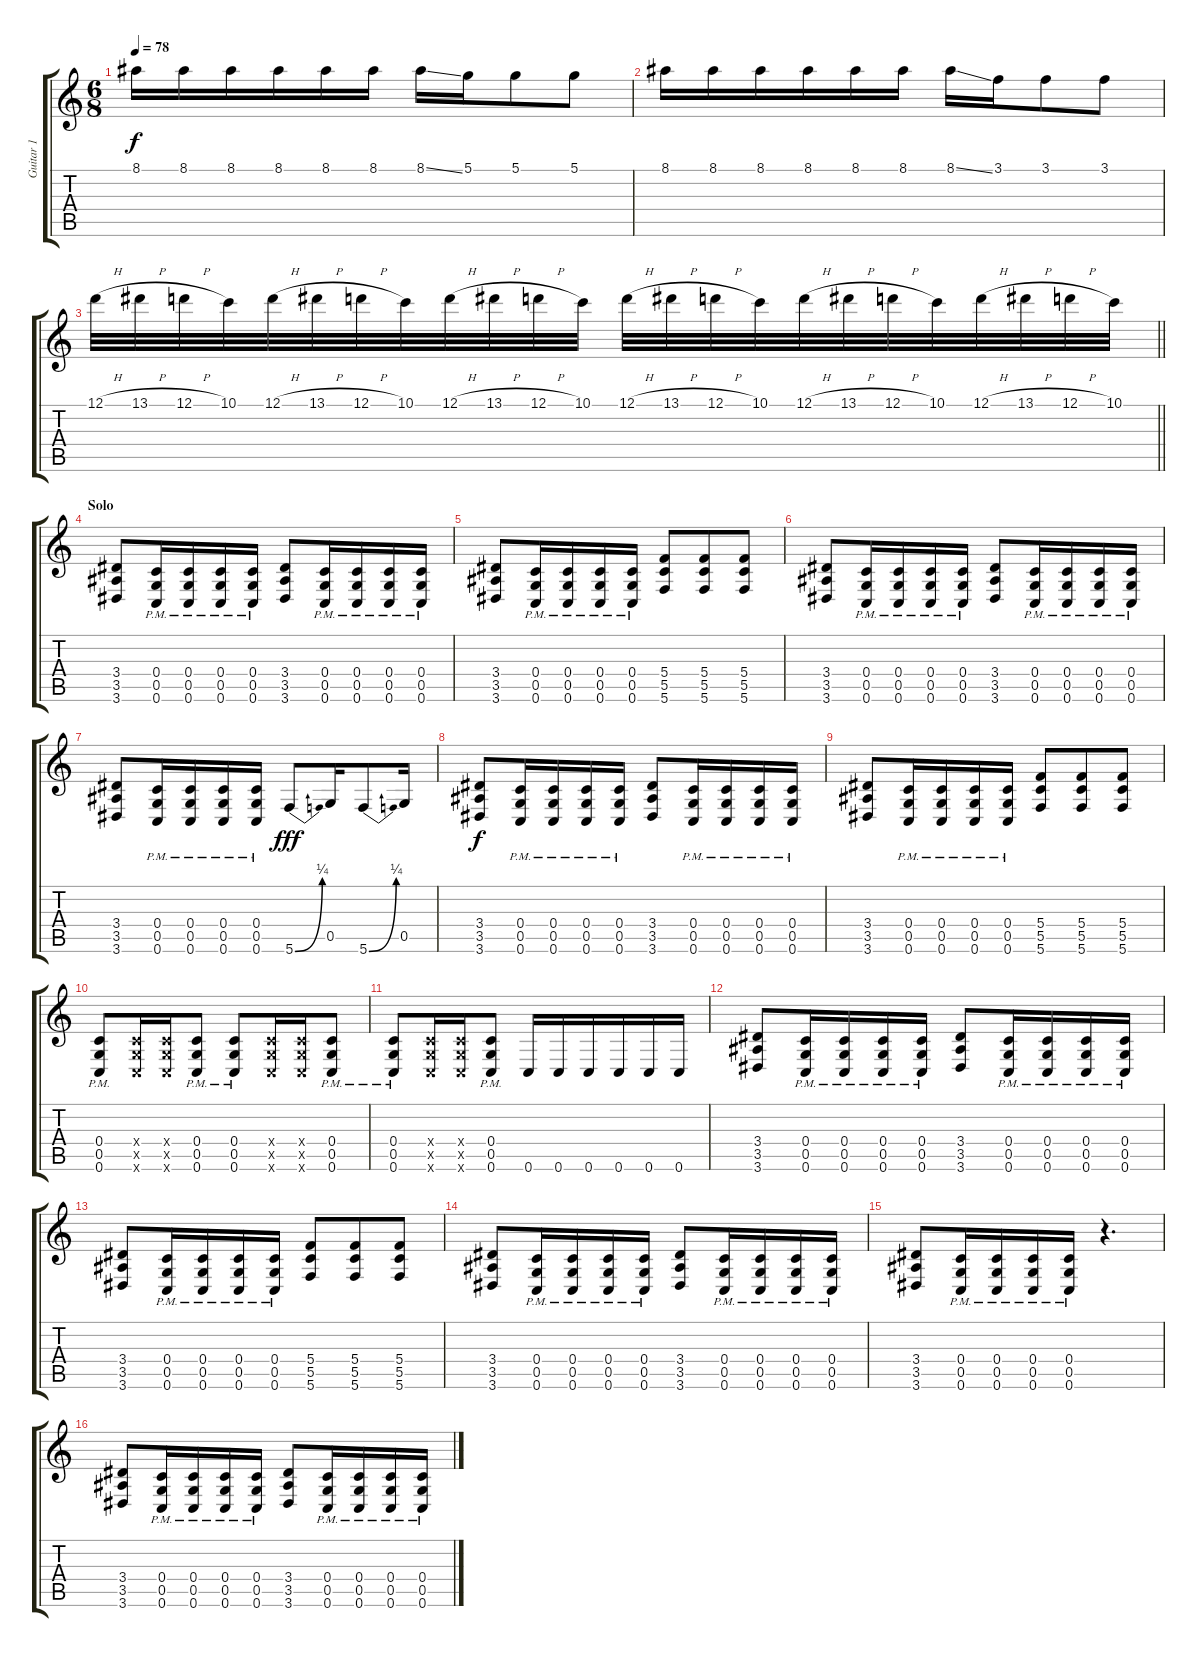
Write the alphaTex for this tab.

\track ("Guitar 1" "Guitar 1") {instrument distortionguitar}
\staff {score tabs}
\tuning (D4 A3 F3 C3 G2 C2) {hide}
\ts (6 8)
\tempo 78
\clef g2
\ks c
8.1.16{dy f} 8.1.16 8.1.16 8.1.16 8.1.16 8.1.16 8.1{ss}.16 5.1.16 5.1.8 5.1.8 |
8.1.16 8.1.16 8.1.16 8.1.16 8.1.16 8.1.16 8.1{ss}.16 3.1.16 3.1.8 3.1.8 |
\barLineRight lightlight
12.1{h}.32 13.1{h}.32 12.1{h}.32 10.1.32 12.1{h}.32 13.1{h}.32 12.1{h}.32 10.1.32 12.1{h}.32 13.1{h}.32 12.1{h}.32 10.1.32 12.1{h}.32 13.1{h}.32 12.1{h}.32 10.1.32 12.1{h}.32 13.1{h}.32 12.1{h}.32 10.1.32 12.1{h}.32 13.1{h}.32 12.1{h}.32 10.1.32 |
\section ("" "Solo")
(3.4 3.5 3.6).8 (0.4{pm} 0.5{pm} 0.6{pm}).16 (0.4{pm} 0.5{pm} 0.6{pm}).16 (0.4{pm} 0.5{pm} 0.6{pm}).16 (0.4{pm} 0.5{pm} 0.6{pm}).16 (3.4 3.5 3.6).8 (0.4{pm} 0.5{pm} 0.6{pm}).16 (0.4{pm} 0.5{pm} 0.6{pm}).16 (0.4{pm} 0.5{pm} 0.6{pm}).16 (0.4{pm} 0.5{pm} 0.6{pm}).16 |
(3.4 3.5 3.6).8 (0.4{pm} 0.5{pm} 0.6{pm}).16 (0.4{pm} 0.5{pm} 0.6{pm}).16 (0.4{pm} 0.5{pm} 0.6{pm}).16 (0.4{pm} 0.5{pm} 0.6{pm}).16 (5.4 5.5 5.6).8 (5.4 5.5 5.6).8 (5.4 5.5 5.6).8 |
(3.4 3.5 3.6).8 (0.4{pm} 0.5{pm} 0.6{pm}).16 (0.4{pm} 0.5{pm} 0.6{pm}).16 (0.4{pm} 0.5{pm} 0.6{pm}).16 (0.4{pm} 0.5{pm} 0.6{pm}).16 (3.4 3.5 3.6).8 (0.4{pm} 0.5{pm} 0.6{pm}).16 (0.4{pm} 0.5{pm} 0.6{pm}).16 (0.4{pm} 0.5{pm} 0.6{pm}).16 (0.4{pm} 0.5{pm} 0.6{pm}).16 |
(3.4 3.5 3.6).8 (0.4{pm} 0.5{pm} 0.6{pm}).16 (0.4{pm} 0.5{pm} 0.6{pm}).16 (0.4{pm} 0.5{pm} 0.6{pm}).16 (0.4{pm} 0.5{pm} 0.6{pm}).16 5.6{be (bend 0 0 60 1)}.8{dy fff} 0.5.16 5.6{be (bend 0 0 60 1)}.8 0.5.16 |
(3.4 3.5 3.6).8{dy f} (0.4{pm} 0.5{pm} 0.6{pm}).16 (0.4{pm} 0.5{pm} 0.6{pm}).16 (0.4{pm} 0.5{pm} 0.6{pm}).16 (0.4{pm} 0.5{pm} 0.6{pm}).16 (3.4 3.5 3.6).8 (0.4{pm} 0.5{pm} 0.6{pm}).16 (0.4{pm} 0.5{pm} 0.6{pm}).16 (0.4{pm} 0.5{pm} 0.6{pm}).16 (0.4{pm} 0.5{pm} 0.6{pm}).16 |
(3.4 3.5 3.6).8 (0.4{pm} 0.5{pm} 0.6{pm}).16 (0.4{pm} 0.5{pm} 0.6{pm}).16 (0.4{pm} 0.5{pm} 0.6{pm}).16 (0.4{pm} 0.5{pm} 0.6{pm}).16 (5.4 5.5 5.6).8 (5.4 5.5 5.6).8 (5.4 5.5 5.6).8 |
(0.4{pm} 0.5{pm} 0.6{pm}).8 (0.4{x} 0.5{x} 0.6{x}).16 (0.4{x} 0.5{x} 0.6{x}).16 (0.4{pm} 0.5{pm} 0.6{pm}).8 (0.4{pm} 0.5{pm} 0.6{pm}).8 (0.4{x} 0.5{x} 0.6{x}).16 (0.4{x} 0.5{x} 0.6{x}).16 (0.4{pm} 0.5{pm} 0.6{pm}).8 |
(0.4{pm} 0.5{pm} 0.6{pm}).8 (0.4{x} 0.5{x} 0.6{x}).16 (0.4{x} 0.5{x} 0.6{x}).16 (0.4{pm} 0.5{pm} 0.6{pm}).8 0.6.16 0.6.16 0.6.16 0.6.16 0.6.16 0.6.16 |
(3.4 3.5 3.6).8 (0.4{pm} 0.5{pm} 0.6{pm}).16 (0.4{pm} 0.5{pm} 0.6{pm}).16 (0.4{pm} 0.5{pm} 0.6{pm}).16 (0.4{pm} 0.5{pm} 0.6{pm}).16 (3.4 3.5 3.6).8 (0.4{pm} 0.5{pm} 0.6{pm}).16 (0.4{pm} 0.5{pm} 0.6{pm}).16 (0.4{pm} 0.5{pm} 0.6{pm}).16 (0.4{pm} 0.5{pm} 0.6{pm}).16 |
(3.4 3.5 3.6).8 (0.4{pm} 0.5{pm} 0.6{pm}).16 (0.4{pm} 0.5{pm} 0.6{pm}).16 (0.4{pm} 0.5{pm} 0.6{pm}).16 (0.4{pm} 0.5{pm} 0.6{pm}).16 (5.4 5.5 5.6).8 (5.4 5.5 5.6).8 (5.4 5.5 5.6).8 |
(3.4 3.5 3.6).8 (0.4{pm} 0.5{pm} 0.6{pm}).16 (0.4{pm} 0.5{pm} 0.6{pm}).16 (0.4{pm} 0.5{pm} 0.6{pm}).16 (0.4{pm} 0.5{pm} 0.6{pm}).16 (3.4 3.5 3.6).8 (0.4{pm} 0.5{pm} 0.6{pm}).16 (0.4{pm} 0.5{pm} 0.6{pm}).16 (0.4{pm} 0.5{pm} 0.6{pm}).16 (0.4{pm} 0.5{pm} 0.6{pm}).16 |
(3.4 3.5 3.6).8 (0.4{pm} 0.5{pm} 0.6{pm}).16 (0.4{pm} 0.5{pm} 0.6{pm}).16 (0.4{pm} 0.5{pm} 0.6{pm}).16 (0.4{pm} 0.5{pm} 0.6{pm}).16 r.4{d} |
(3.4 3.5 3.6).8 (0.4{pm} 0.5{pm} 0.6{pm}).16 (0.4{pm} 0.5{pm} 0.6{pm}).16 (0.4{pm} 0.5{pm} 0.6{pm}).16 (0.4{pm} 0.5{pm} 0.6{pm}).16 (3.4 3.5 3.6).8 (0.4{pm} 0.5{pm} 0.6{pm}).16 (0.4{pm} 0.5{pm} 0.6{pm}).16 (0.4{pm} 0.5{pm} 0.6{pm}).16 (0.4{pm} 0.5{pm} 0.6{pm}).16
